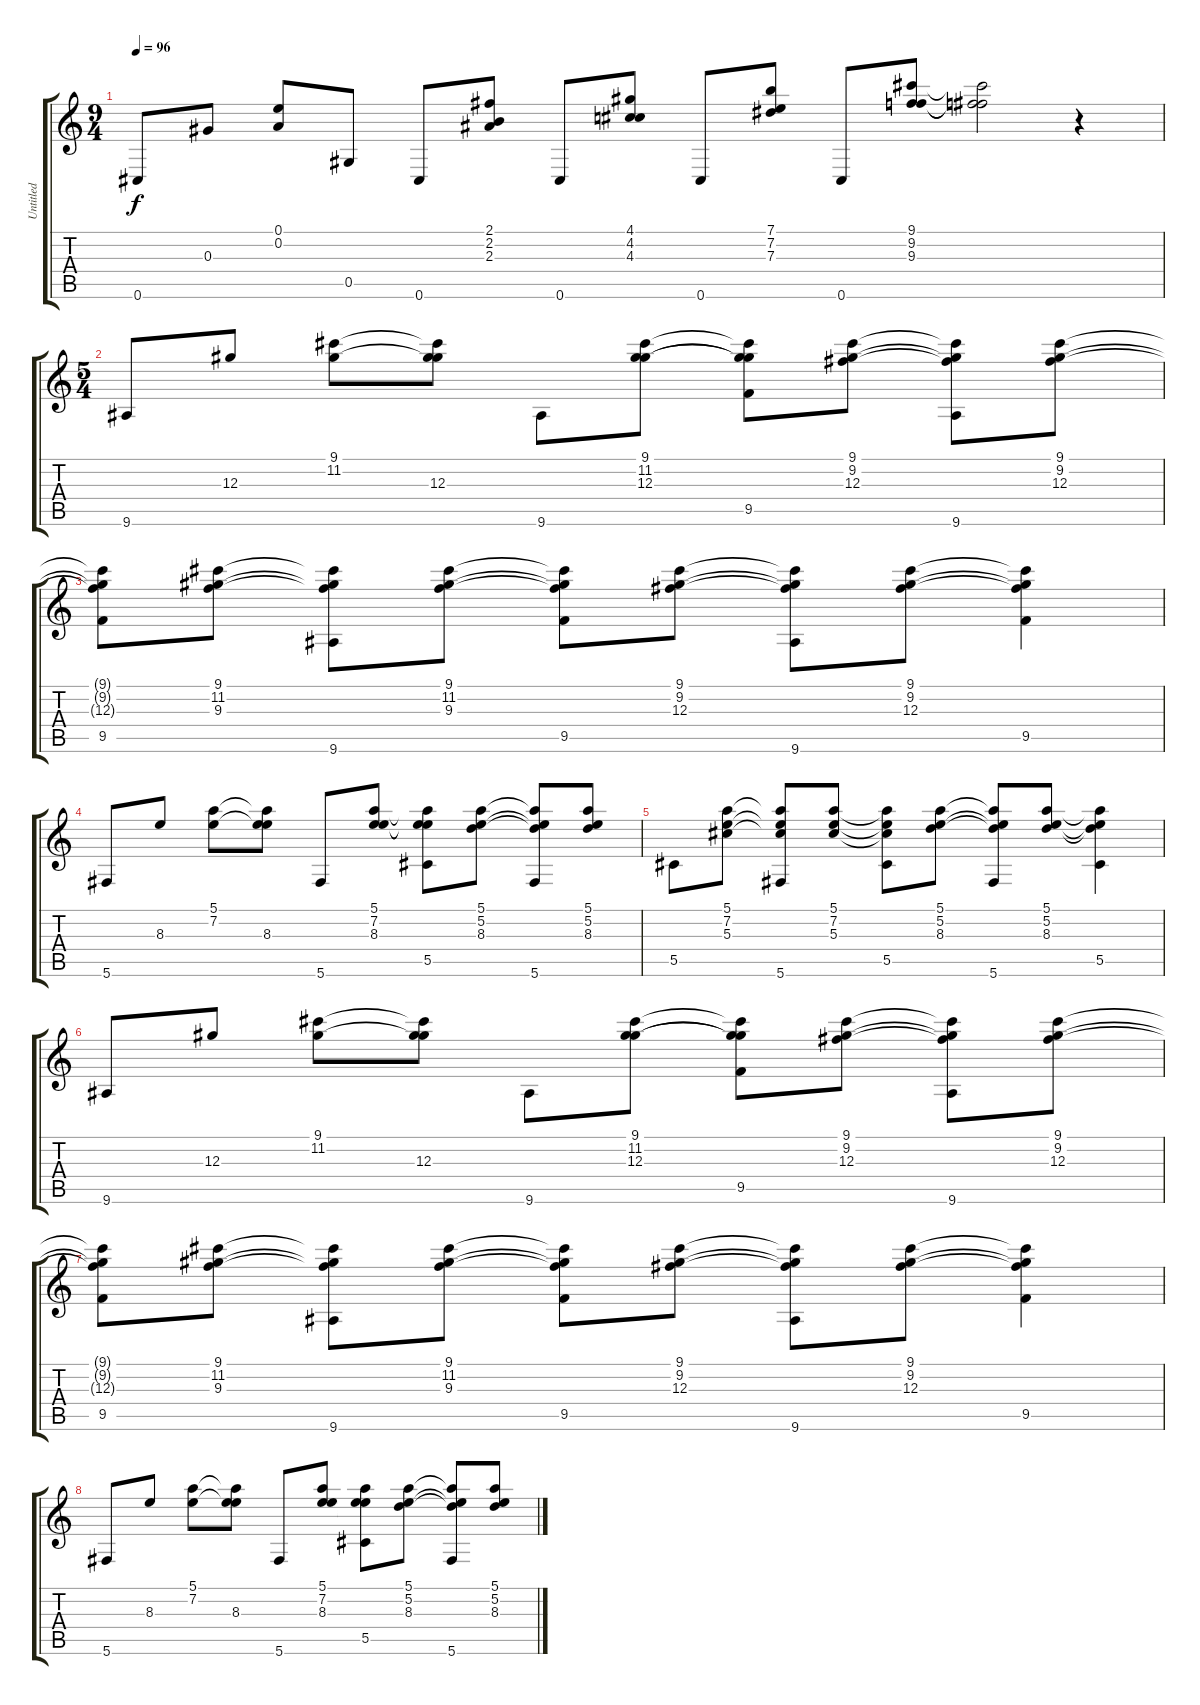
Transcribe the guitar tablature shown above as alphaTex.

\track ("Untitled" "Untitled") {instrument acousticguitarnylon}
\staff {score tabs}
\tuning (E4 A3 Ab3 E3 Ab2 Db2) {hide}
\ts (9 4)
\tempo 96
\clef g2
\ks c
0.6.8{dy f} 0.3.8 (0.1 0.2).8 0.5.8 0.6.8 (2.1 2.2 2.3).8 0.6.8 (4.1 4.2 4.3).8 0.6.8 (7.1 7.2 7.3).8 0.6.8 (9.1 9.2 9.3).8 (9.1{t} 9.2{t} 9.3{t}).2 r.4 |
\ts (5 4)
9.6.8 12.3.8 (9.1 11.2).8 (9.1{t} 11.2{t} 12.3).8 9.6.8 (9.1 11.2 12.3).8 (9.1{t} 11.2{t} 12.3{t} 9.5).8 (9.1 9.2 12.3).8 (9.1{t} 9.2{t} 12.3{t} 9.6).8 (9.1 9.2 12.3).8 |
(9.1{t} 9.2{t} 12.3{t} 9.5).8 (9.1 11.2 9.3).8 (9.1{t} 11.2{t} 9.3{t} 9.6).8 (9.1 11.2 9.3).8 (9.1{t} 11.2{t} 9.3{t} 9.5).8 (9.1 9.2 12.3).8 (9.1{t} 9.2{t} 12.3{t} 9.6).8 (9.1 9.2 12.3).8 (9.1{t} 9.2{t} 12.3{t} 9.5).4 |
5.6.8 8.3.8 (5.1 7.2).8 (5.1{t} 7.2{t} 8.3).8 5.6.8 (5.1 7.2 8.3).8 (5.1{t} 7.2{t} 8.3{t} 5.5).8 (5.1 5.2 8.3).8 (5.1{t} 5.2{t} 8.3{t} 5.6).8 (5.1 5.2 8.3).8 |
5.5.8 (5.1 7.2 5.3).8 (5.1{t} 7.2{t} 5.3{t} 5.6).8 (5.1 7.2 5.3).8 (5.1{t} 7.2{t} 5.3{t} 5.5).8 (5.1 5.2 8.3).8 (5.1{t} 5.2{t} 8.3{t} 5.6).8 (5.1 5.2 8.3).8 (5.1{t} 5.2{t} 8.3{t} 5.5).4 |
9.6.8 12.3.8 (9.1 11.2).8 (9.1{t} 11.2{t} 12.3).8 9.6.8 (9.1 11.2 12.3).8 (9.1{t} 11.2{t} 12.3{t} 9.5).8 (9.1 9.2 12.3).8 (9.1{t} 9.2{t} 12.3{t} 9.6).8 (9.1 9.2 12.3).8 |
(9.1{t} 9.2{t} 12.3{t} 9.5).8 (9.1 11.2 9.3).8 (9.1{t} 11.2{t} 9.3{t} 9.6).8 (9.1 11.2 9.3).8 (9.1{t} 11.2{t} 9.3{t} 9.5).8 (9.1 9.2 12.3).8 (9.1{t} 9.2{t} 12.3{t} 9.6).8 (9.1 9.2 12.3).8 (9.1{t} 9.2{t} 12.3{t} 9.5).4 |
5.6.8 8.3.8 (5.1 7.2).8 (5.1{t} 7.2{t} 8.3).8 5.6.8 (5.1 7.2 8.3).8 (5.1{t} 7.2{t} 8.3{t} 5.5).8 (5.1 5.2 8.3).8 (5.1{t} 5.2{t} 8.3{t} 5.6).8 (5.1 5.2 8.3).8
